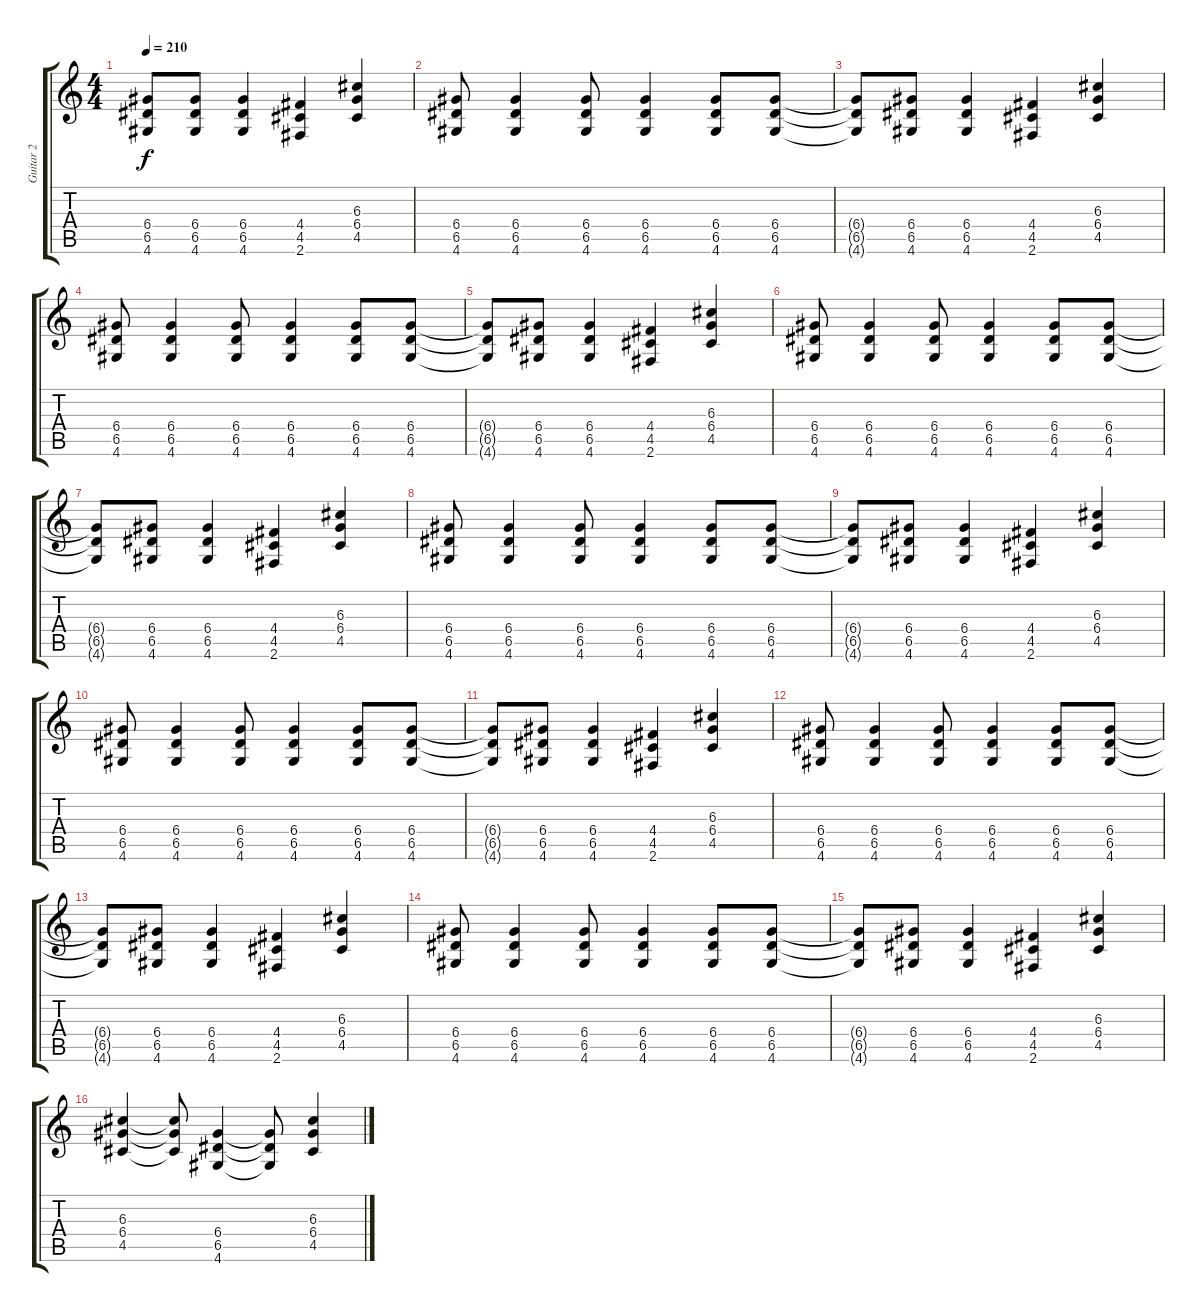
\track ("Guitar 2" "Guitar 2") {instrument distortionguitar}
\staff {score tabs}
\tuning (E4 B3 G3 D3 A2 E2) {hide}
\ts (4 4)
\tempo 210
\clef g2
\ks c
(6.4{t} 6.5{t} 4.6{t}).8{dy f} (6.4 6.5 4.6).8 (6.4 6.5 4.6).4 (4.4 4.5 2.6).4 (6.3 6.4 4.5).4 |
(6.4 6.5 4.6).8 (6.4 6.5 4.6).4 (6.4 6.5 4.6).8 (6.4 6.5 4.6).4 (6.4 6.5 4.6).8 (6.4 6.5 4.6).8 |
(6.4{t} 6.5{t} 4.6{t}).8 (6.4 6.5 4.6).8 (6.4 6.5 4.6).4 (4.4 4.5 2.6).4 (6.3 6.4 4.5).4 |
(6.4 6.5 4.6).8 (6.4 6.5 4.6).4 (6.4 6.5 4.6).8 (6.4 6.5 4.6).4 (6.4 6.5 4.6).8 (6.4 6.5 4.6).8 |
(6.4{t} 6.5{t} 4.6{t}).8 (6.4 6.5 4.6).8 (6.4 6.5 4.6).4 (4.4 4.5 2.6).4 (6.3 6.4 4.5).4 |
(6.4 6.5 4.6).8 (6.4 6.5 4.6).4 (6.4 6.5 4.6).8 (6.4 6.5 4.6).4 (6.4 6.5 4.6).8 (6.4 6.5 4.6).8 |
(6.4{t} 6.5{t} 4.6{t}).8 (6.4 6.5 4.6).8 (6.4 6.5 4.6).4 (4.4 4.5 2.6).4 (6.3 6.4 4.5).4 |
(6.4 6.5 4.6).8 (6.4 6.5 4.6).4 (6.4 6.5 4.6).8 (6.4 6.5 4.6).4 (6.4 6.5 4.6).8 (6.4 6.5 4.6).8 |
(6.4{t} 6.5{t} 4.6{t}).8 (6.4 6.5 4.6).8 (6.4 6.5 4.6).4 (4.4 4.5 2.6).4 (6.3 6.4 4.5).4 |
(6.4 6.5 4.6).8 (6.4 6.5 4.6).4 (6.4 6.5 4.6).8 (6.4 6.5 4.6).4 (6.4 6.5 4.6).8 (6.4 6.5 4.6).8 |
(6.4{t} 6.5{t} 4.6{t}).8 (6.4 6.5 4.6).8 (6.4 6.5 4.6).4 (4.4 4.5 2.6).4 (6.3 6.4 4.5).4 |
(6.4 6.5 4.6).8 (6.4 6.5 4.6).4 (6.4 6.5 4.6).8 (6.4 6.5 4.6).4 (6.4 6.5 4.6).8 (6.4 6.5 4.6).8 |
(6.4{t} 6.5{t} 4.6{t}).8 (6.4 6.5 4.6).8 (6.4 6.5 4.6).4 (4.4 4.5 2.6).4 (6.3 6.4 4.5).4 |
(6.4 6.5 4.6).8 (6.4 6.5 4.6).4 (6.4 6.5 4.6).8 (6.4 6.5 4.6).4 (6.4 6.5 4.6).8 (6.4 6.5 4.6).8 |
(6.4{t} 6.5{t} 4.6{t}).8 (6.4 6.5 4.6).8 (6.4 6.5 4.6).4 (4.4 4.5 2.6).4 (6.3 6.4 4.5).4 |
(6.3 6.4 4.5).4 (6.3{t} 6.4{t} 4.5{t}).8 (6.4 6.5 4.6).4 (6.4{t} 6.5{t} 4.6{t}).8 (6.3 6.4 4.5).4
